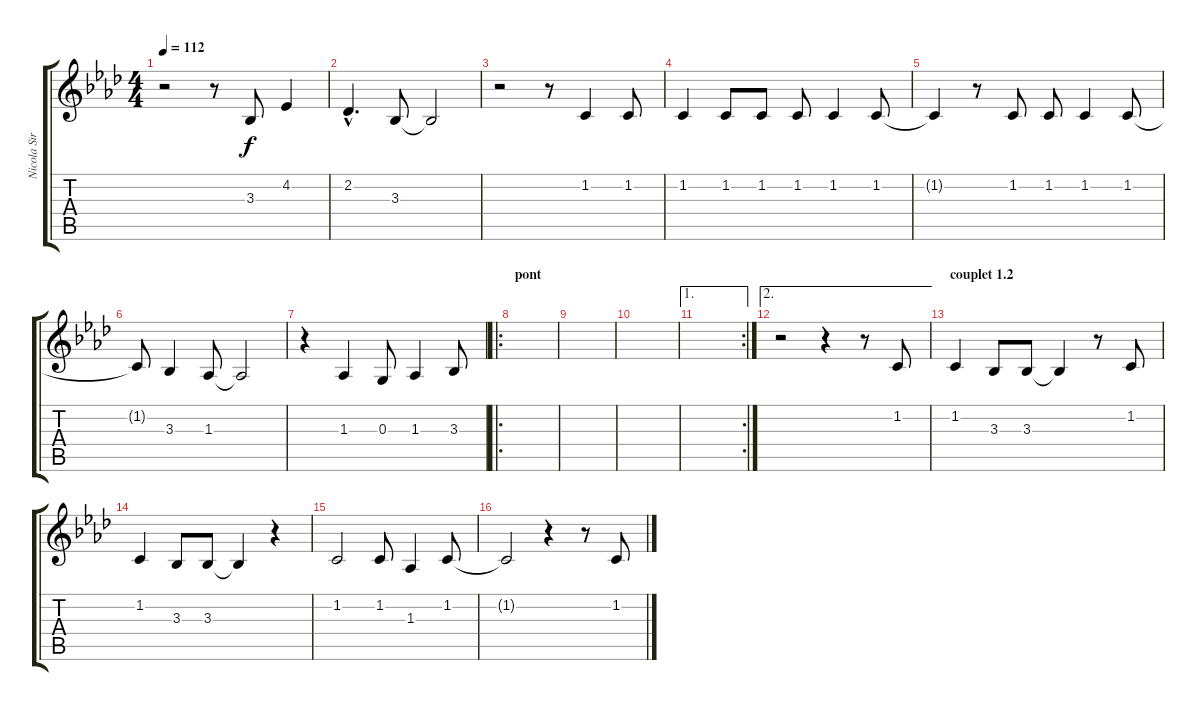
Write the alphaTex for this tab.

\track ("Nicola Sirkis (voix)" "Nicola Sir") {instrument bassoon}
\staff {score tabs}
\tuning (E4 B3 G3 D3 A2 E2) {hide}
\ts (4 4)
\tempo 112
\clef g2
\ks ab
r.2{dy f} r.8 3.3.8 4.2.4 |
2.2{hac}.4{d} 3.3.8 3.3{t}.2 |
r.2 r.8 1.2.4 1.2.8 |
1.2.4 1.2.8 1.2.8 1.2.8 1.2.4 1.2.8 |
1.2{t}.4 r.8 1.2.8 1.2.8 1.2.4 1.2.8 |
1.2{t}.8 3.3.4 1.3.8 1.3{t}.2 |
r.4 1.3.4 0.3.8 1.3.4 3.3.8 |
\ro
\section ("" "pont")
|
|
|
\ae 1
\rc 2
|
\ae 2
r.2 r.4 r.8 1.2.8 |
\section ("" "couplet 1.2")
1.2.4 3.3.8 3.3.8 3.3{t}.4 r.8 1.2.8 |
1.2.4 3.3.8 3.3.8 3.3{t}.4 r.4 |
1.2.2 1.2.8 1.3.4 1.2.8 |
1.2{t}.2 r.4 r.8 1.2.8
